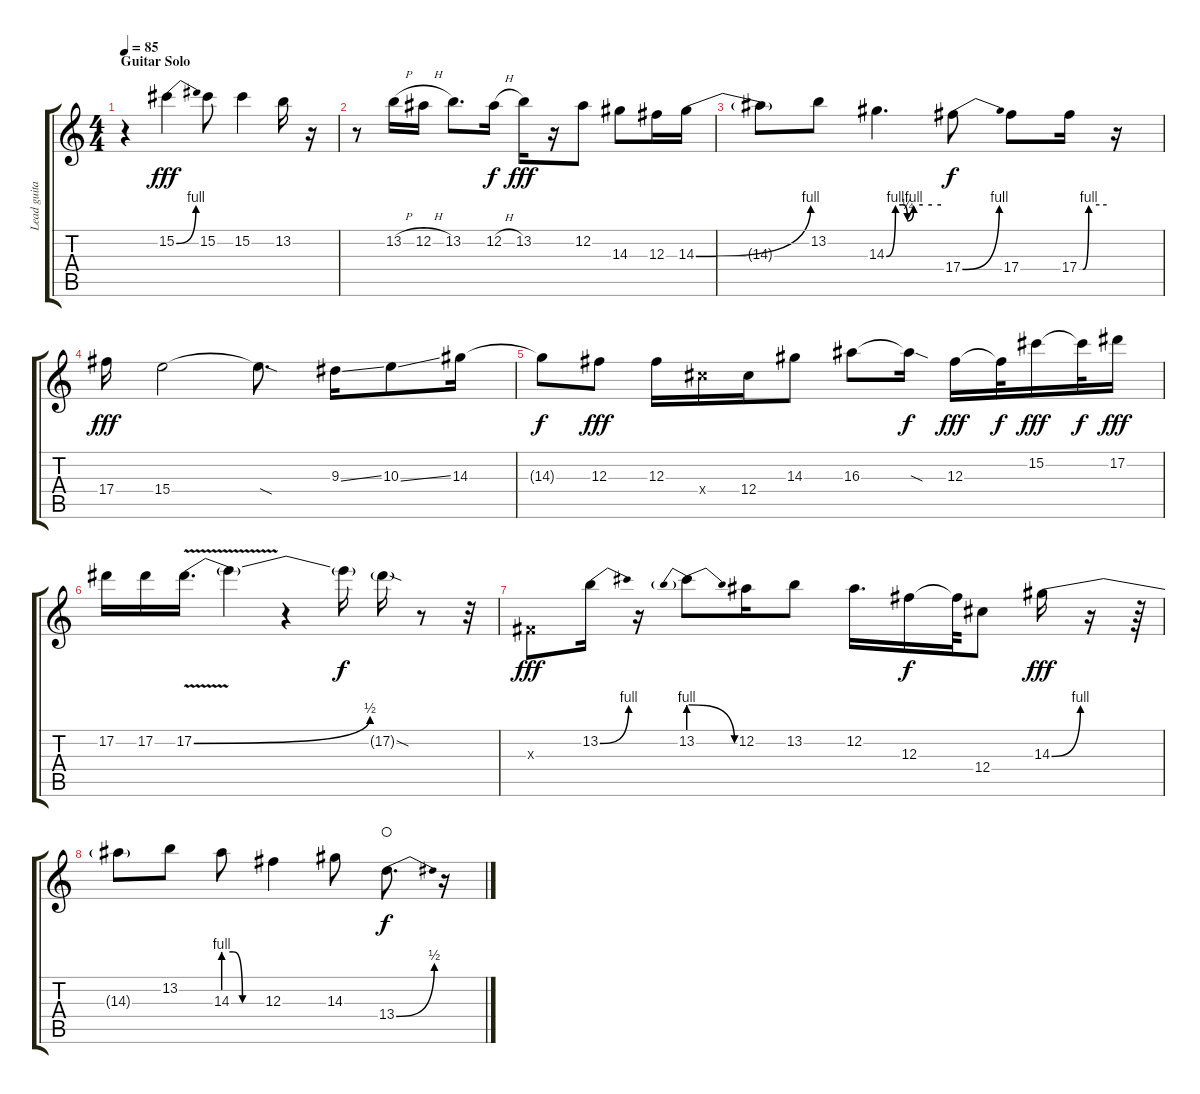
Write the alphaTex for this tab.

\track ("Lead guitar" "Lead guita") {instrument distortionguitar}
\staff {score tabs}
\tuning (Eb4 Bb3 Gb3 Db3 Ab2 Eb2) {hide}
\ts (4 4)
\section ("" "Guitar Solo")
\tempo 85
\clef g2
\ks c
r.4{dy f volume 16} 15.2{be (bend 0 0 60 4)}.4{dy fff} 15.2.8 15.2.4 13.2.16 r.16 |
r.8 13.2{h}.16 12.2{h}.16 13.2.8{d} 12.2{h}.16{dy f} 13.2.16{dy fff} r.16 12.2.8 14.3.8 12.3.16 14.3{be (bend 0 0 60 4)}.16 |
14.3{t}.8 13.2.8 14.3{be (custom 0 0 10 4 18 4 23 1 30 4 40 4 50 4 60 4)}.4{d} 17.4{be (bend 0 0 60 4)}.8{dy f} 17.4.8 17.4{be (custom 0 0 8 0 21 4 60 4)}.16 r.16 |
17.4.16{dy fff} 15.4.2 15.4{sod t}.8{d} 9.3{ss}.16 10.3{ss}.8 14.3.16 |
14.3{t}.8{dy f} 12.3.8{dy fff} 12.3.16 12.4{x}.16 12.4.16 14.3.8 16.3.8 16.3{sod t}.16{dy f} 12.3.16{dy fff} 12.3{t}.32{dy f} 15.2.16{dy fff} 15.2{t}.32{dy f} 17.2.16{dy fff} |
17.2.16 17.2.16 17.2{be (bend 0 0 60 2) v}.16{d} 17.2{t}.4 r.4 17.2{t}.16{dy f} 17.2{sod g}.16 r.8 r.32 |
0.3{x}.8{dy fff} 13.2{be (bend 0 0 60 4)}.16 r.16 13.2{be (prebendrelease 0 4 60 0)}.8 12.2.16 13.2.8 12.2.16{d} 12.3.16{dy f} 12.3{t}.64 12.4.8 14.3{be (bend 0 0 60 4)}.16{dy fff} r.16 r.64 |
14.3{t}.8 13.2.8 14.3{be (custom 0 4 15 4 30 0 60 0)}.8 12.3.4 14.3.8 13.4{be (bend 0 0 60 2)}.8{d dy f waho} r.16
